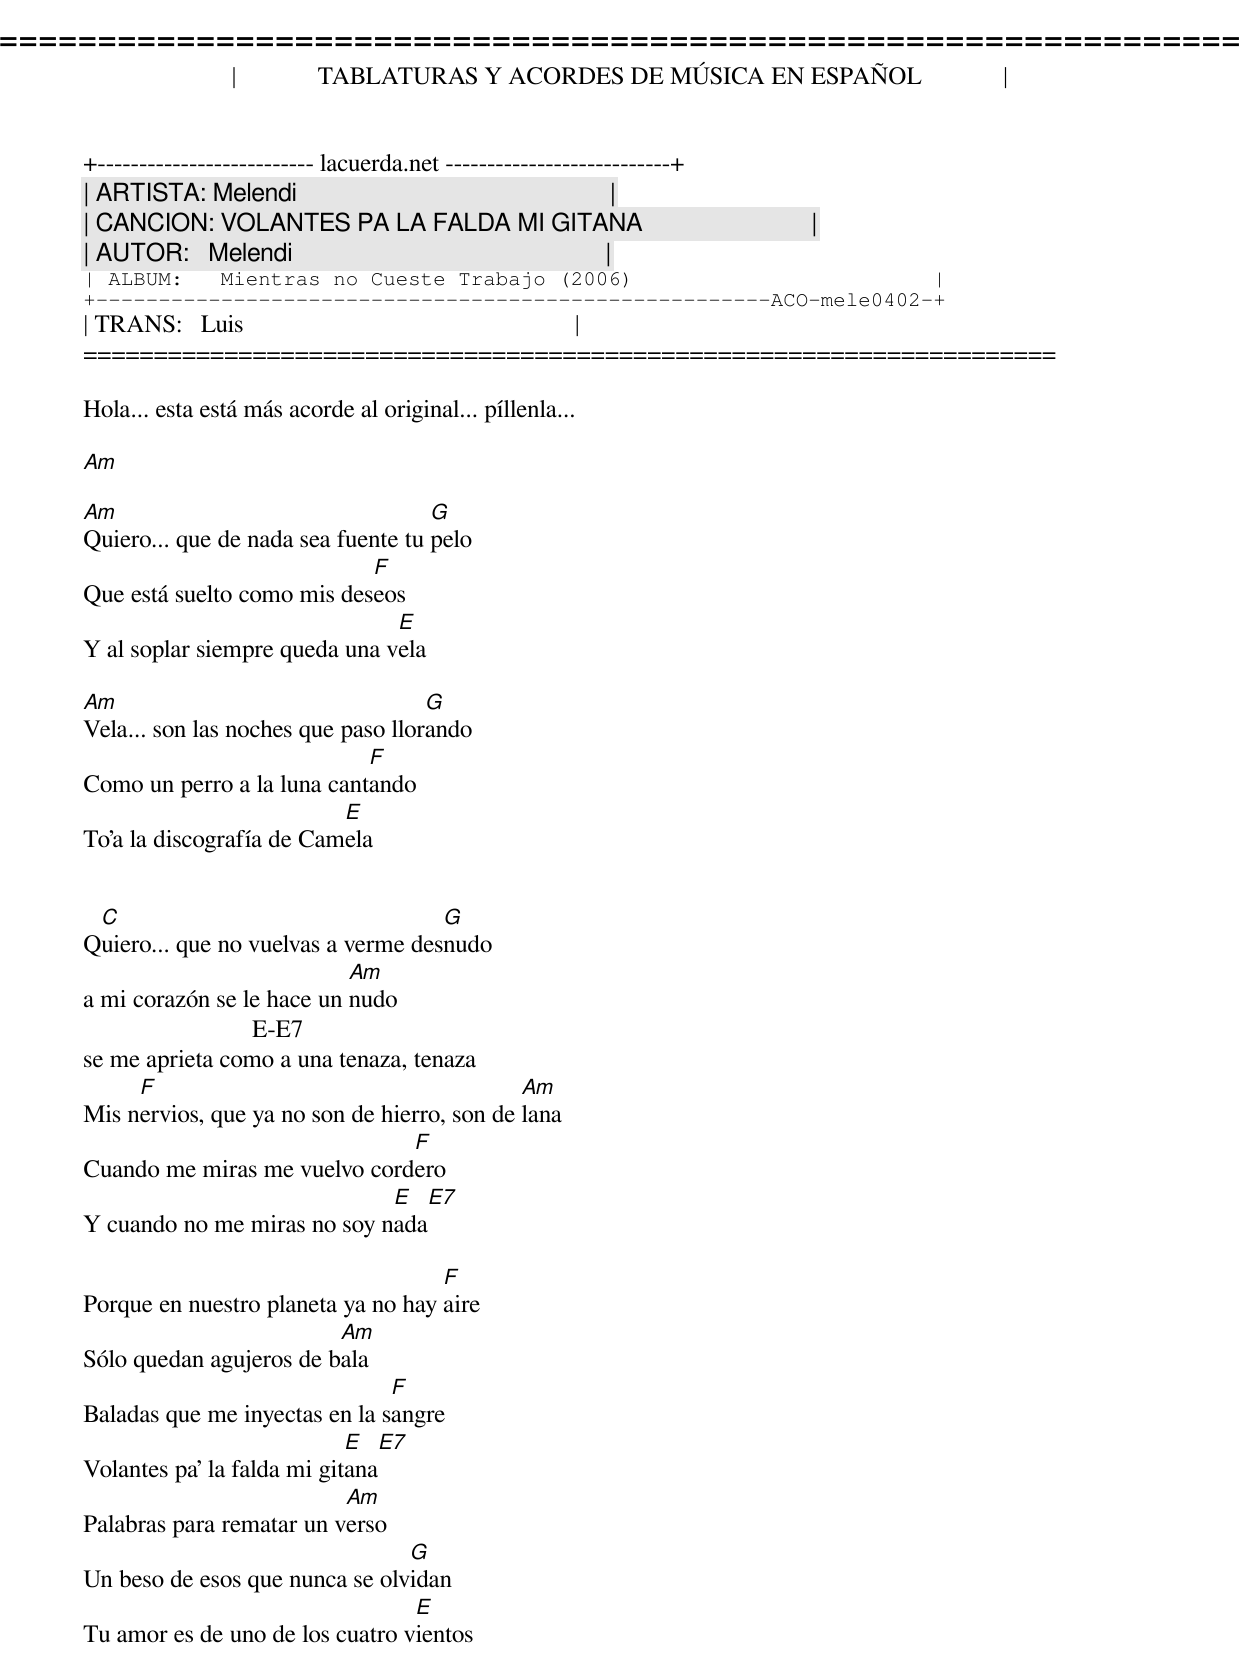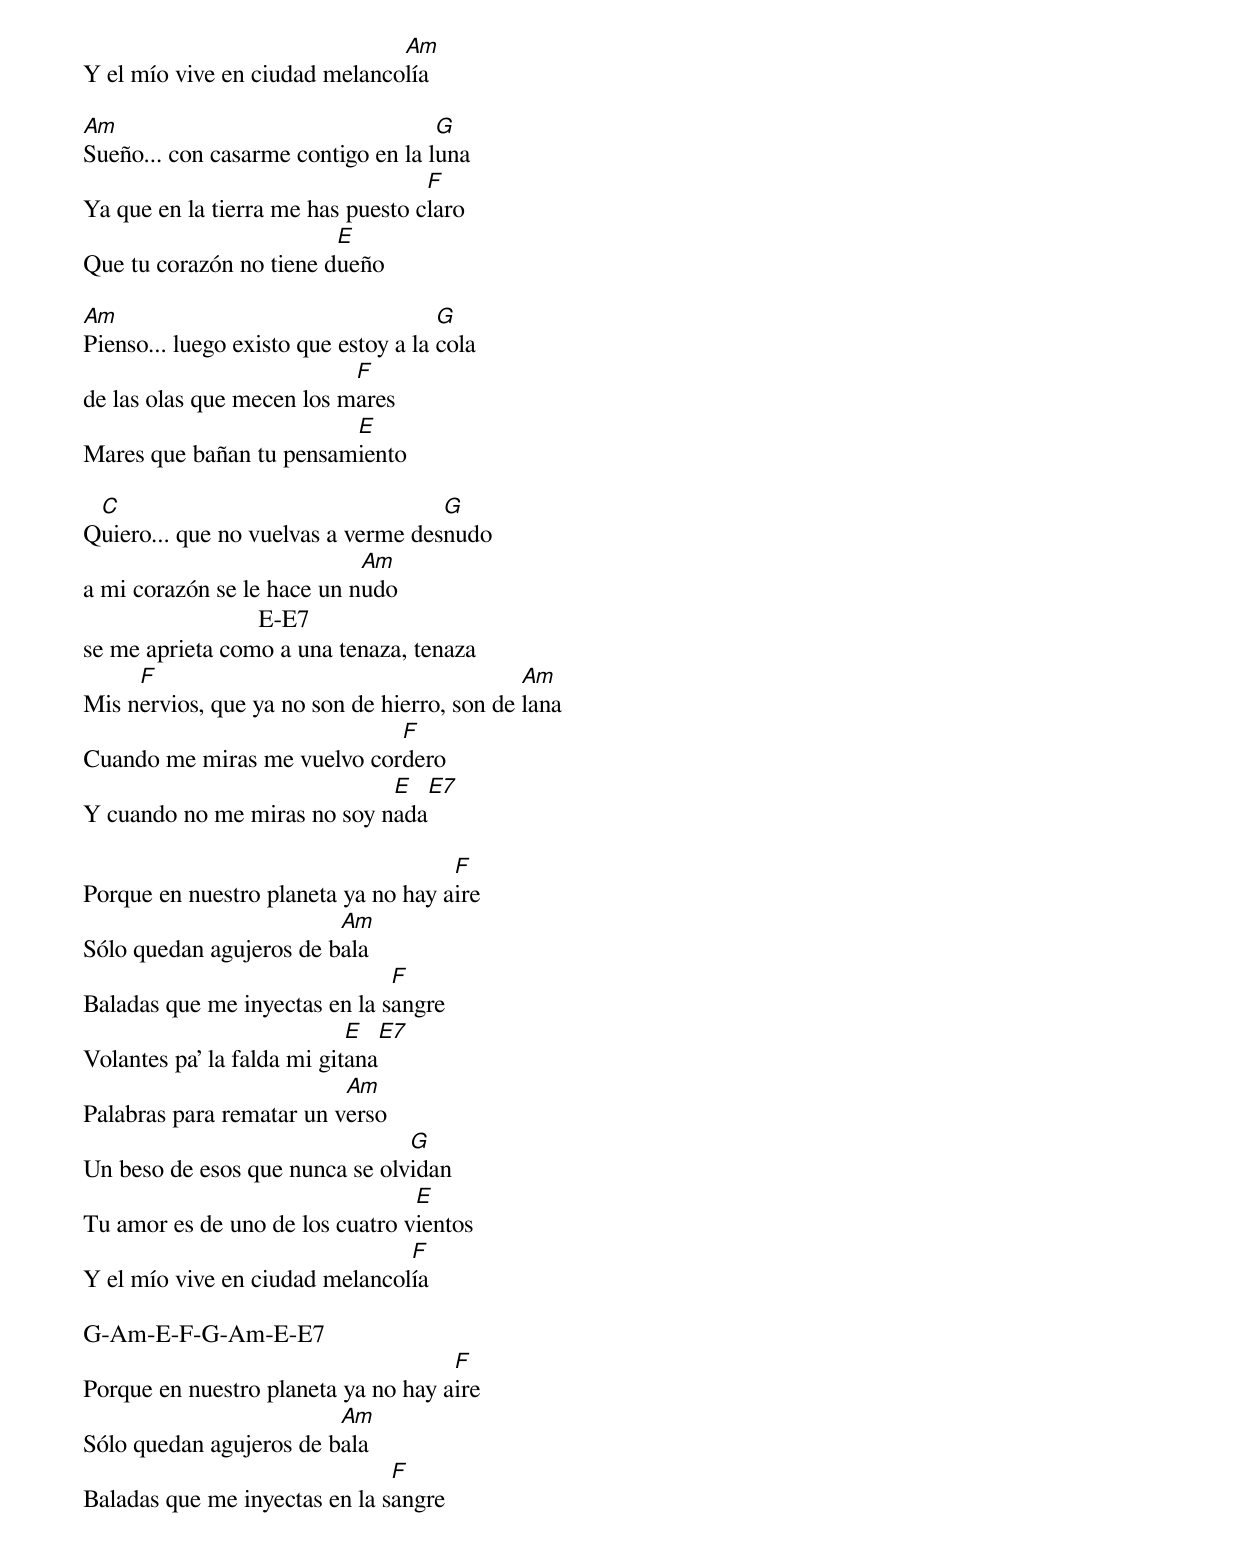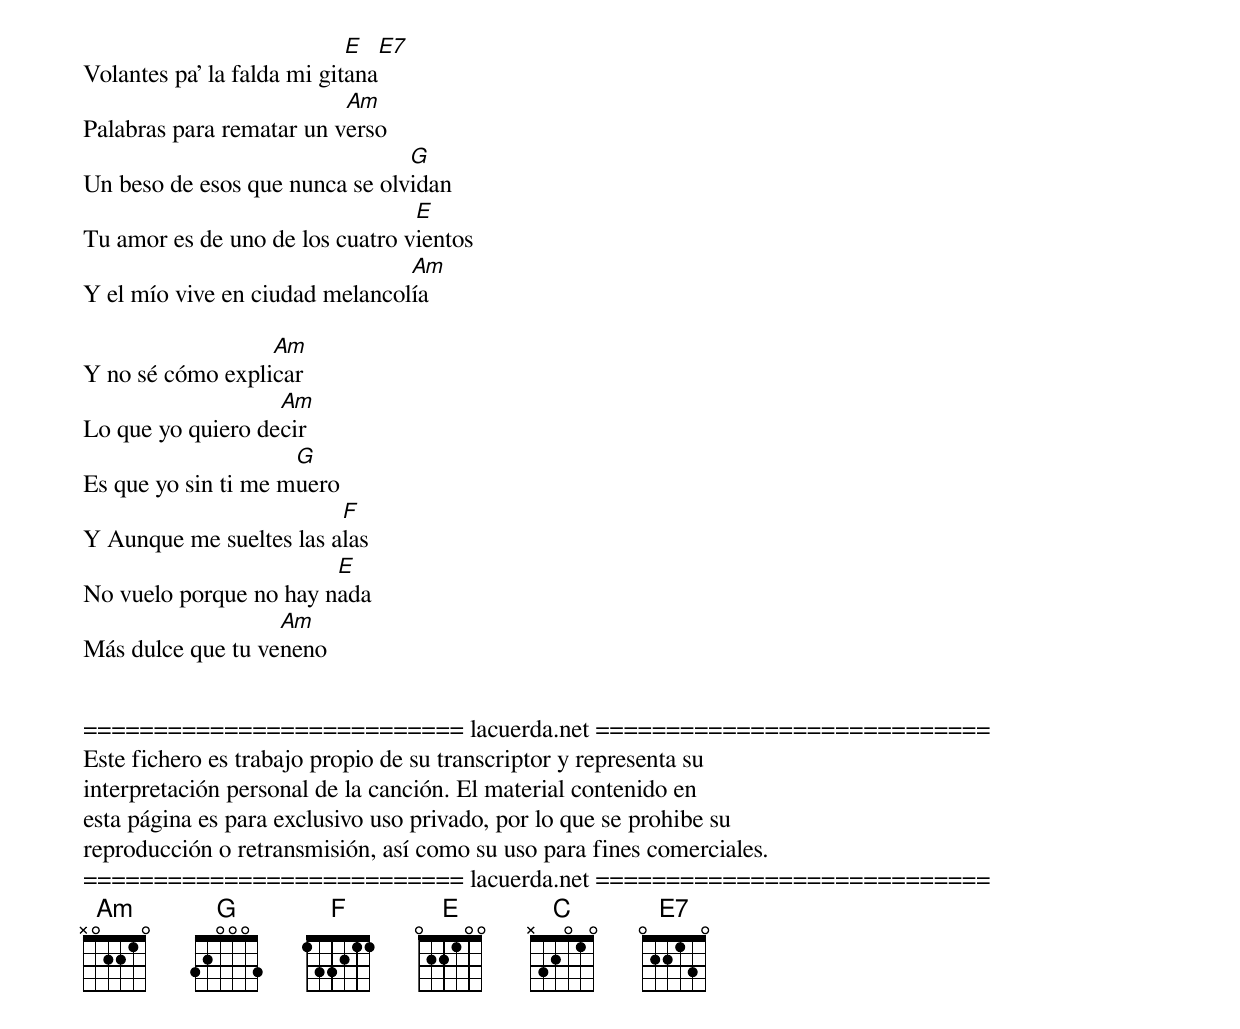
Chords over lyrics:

=====================================================================
|             TABLATURAS Y ACORDES DE MÚSICA EN ESPAÑOL             |
+-------------------------- lacuerda.net ---------------------------+
| ARTISTA: Melendi                                                  |
| CANCION: VOLANTES PA LA FALDA MI GITANA                           |
| AUTOR:   Melendi                                                  |
| ALBUM:   Mientras no Cueste Trabajo (2006)                        |
+------------------------------------------------------ACO-mele0402-+
| TRANS:   Luis                                                     |
=====================================================================

Hola... esta está más acorde al original... píllenla...

Am

Am                                  G
Quiero... que de nada sea fuente tu pelo
                            F
Que está suelto como mis deseos
                               E
Y al soplar siempre queda una vela

Am                                  G
Vela... son las noches que paso llorando
                            F
Como un perro a la luna cantando
                          E
To'a la discografía de Camela


 C                                  G
Quiero... que no vuelvas a verme desnudo
                           Am
a mi corazón se le hace un nudo
                           E-E7
se me aprieta como a una tenaza, tenaza
     F                                       Am
Mis nervios, que ya no son de hierro, son de lana
                              F
Cuando me miras me vuelvo cordero
                             E   E7
Y cuando no me miras no soy nada

                                    F
Porque en nuestro planeta ya no hay aire
                         Am
Sólo quedan agujeros de bala
                               F
Baladas que me inyectas en la sangre
                            E    E7
Volantes pa' la falda mi gitana
                          Am
Palabras para rematar un verso
                                G
Un beso de esos que nunca se olvidan
                                 E
Tu amor es de uno de los cuatro vientos
                               Am
Y el mío vive en ciudad melancolía

Am                                  G
Sueño... con casarme contigo en la luna
                                   F
Ya que en la tierra me has puesto claro
                         E
Que tu corazón no tiene dueño

Am                                    G
Pienso... luego existo que estoy a la cola
                           F
de las olas que mecen los mares
                         E
Mares que bañan tu pensamiento

 C                                  G
Quiero... que no vuelvas a verme desnudo
                            Am
a mi corazón se le hace un nudo
                            E-E7
se me aprieta como a una tenaza, tenaza
     F                                       Am
Mis nervios, que ya no son de hierro, son de lana
                             F
Cuando me miras me vuelvo cordero
                             E    E7
Y cuando no me miras no soy nada

                                     F
Porque en nuestro planeta ya no hay aire
                         Am
Sólo quedan agujeros de bala
                               F
Baladas que me inyectas en la sangre
                            E     E7
Volantes pa' la falda mi gitana
                          Am
Palabras para rematar un verso
                                G
Un beso de esos que nunca se olvidan
                                 E
Tu amor es de uno de los cuatro vientos
                                F
Y el mío vive en ciudad melancolía

G-Am-E-F-G-Am-E-E7
                                     F
Porque en nuestro planeta ya no hay aire
                         Am
Sólo quedan agujeros de bala
                               F
Baladas que me inyectas en la sangre
                            E     E7
Volantes pa' la falda mi gitana
                          Am
Palabras para rematar un verso
                                G
Un beso de esos que nunca se olvidan
                                 E
Tu amor es de uno de los cuatro vientos
                                Am
Y el mío vive en ciudad melancolía

                  Am
Y no sé cómo explicar
                   Am
Lo que yo quiero decir
                     G
Es que yo sin ti me muero
                         F
Y Aunque me sueltes las alas
                        E
No vuelo porque no hay nada
                   Am
Más dulce que tu veneno


=========================== lacuerda.net ============================
Este fichero es trabajo propio de su transcriptor y representa su
interpretación personal de la canción. El material contenido en
esta página es para exclusivo uso privado, por lo que se prohibe su
reproducción o retransmisión, así como su uso para fines comerciales.
=========================== lacuerda.net ============================
